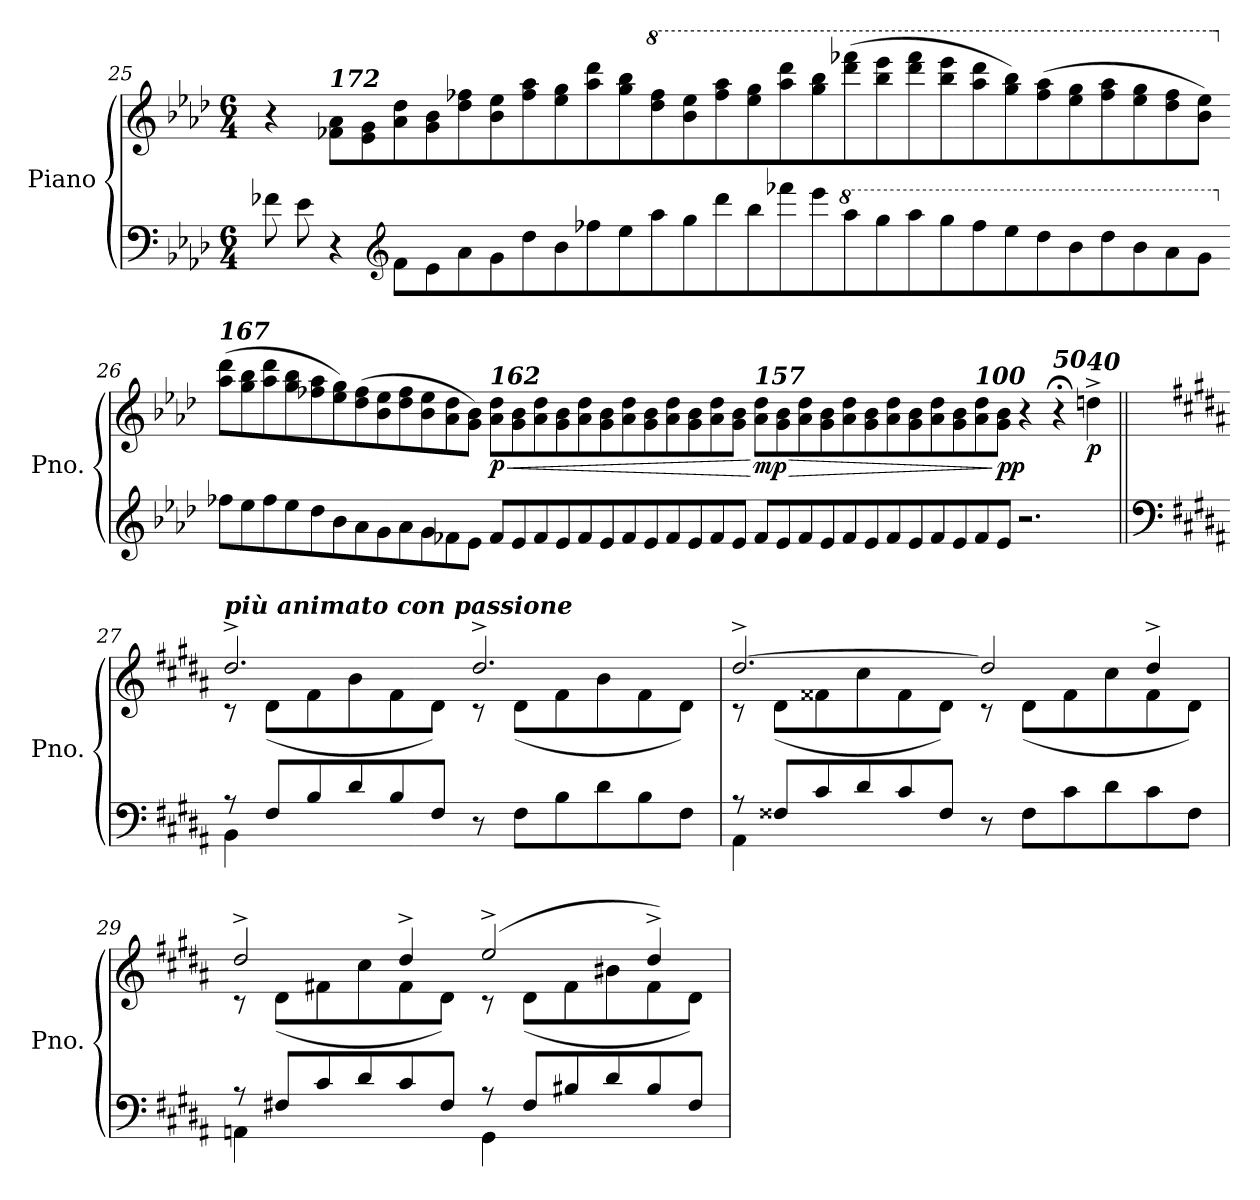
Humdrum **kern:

**kern	**kern	**dynam
*part1	*part1	*part1
*staff2	*staff1	*staff1/2
*I"Piano	*	*
*I'Pno.	*	*
*clefF4	*clefG2	*
*k[b-e-a-d-]	*k[b-e-a-d-]	*
*M6/4	*M6/4	*
=25	=25	=25
8f-X\	4r	.
8e-\	.	.
!	!LO:TX:a:Bi:t=172	!
4r	8f-X!\ 8a-!\L	.
.	8e-!\ 8g!\	.
*clefG2	*	*
8f-!\L	8a-!\ 8dd-!\	.
8e-!\	8g!\ 8b-!\	.
8a-!\	8dd-!\ 8ff-X!\	.
8g!\	8b-!\ 8ee-!\	.
8dd-!\	8ff-!\ 8aa-!\	.
8b-!\	8ee-!\ 8gg!\	.
8ff-X!\	8aa-!\ 8ddd-!\	.
8ee-!\	8gg!\ 8bb-!\	.
*	*8va	*
8aa-!\	8ddd-!\ 8fff-!\	.
8gg!\	8bb-!\ 8eee-!\	.
8ddd-!\	8fff-!\ 8aaa-!\	.
8bb-!\	8eee-!\ 8ggg!\	.
8fff-X!\	8aaa-!\ 8dddd-!\	.
8eee-!\	8ggg!\ 8bbb-!\	.
*8va	*	*
8aaa-!\	(>8dddd-!\ 8ffff-X!\	.
8ggg!\	8bbb-!\ 8eeee-!\	.
8aaa-!\	8dddd-!\ 8ffff-!\	.
8ggg!\	8bbb-!\ 8eeee-!\	.
8fff-!\	8aaa-!\ 8dddd-!\	.
8eee-!\	8ggg!\ 8bbb-!\)	.
8ddd-!\	(>8fff-!\ 8aaa-!\	.
8bb-!\	8eee-!\ 8ggg!\	.
8ddd-!\	8fff-!\ 8aaa-!\	.
8bb-!\	8eee-!\ 8ggg!\	.
8aa-!\	8ddd-!\ 8fff-!\	.
8gg!\J	8bb-!\ 8eee-!\J)	.
=26-	=26-	=26-
*X8va	*	*
*	*X8va	*
!	!LO:TX:a:Bi:t=167	!
8ff-X!\L	(>8aa-!\ 8ddd-!\L	.
8ee-!\	8gg!\ 8bb-!\	.
8ff-!\	8aa-!\ 8ddd-!\	.
8ee-!\	8gg!\ 8bb-!\	.
8dd-!\	8ff-X!\ 8aa-!\	.
8b-!\	8ee-!\ 8gg!\)	.
8a-!\	(>8dd-!\ 8ff-!\	.
8g!\	8b-!\ 8ee-!\	.
8a-!\	8dd-!\ 8ff-!\	.
8g!\	8b-!\ 8ee-!\	.
8f-X!\	8a-!\ 8dd-!\	.
8e-!\J	8g!\ 8b-!\J)	.
!	!LO:TX:a:Bi:t=162	!
!	!	!LO:HP:b
!	!	!LO:DY:n=1:b
8f-!/L	8a-!\ 8dd-!\L	< p
8e-!/	8g!\ 8b-!\	.
8f-!/	8a-!\ 8dd-!\	.
8e-!/	8g!\ 8b-!\	.
8f-!/	8a-!\ 8dd-!\	.
8e-!/	8g!\ 8b-!\	.
8f-!/	8a-!\ 8dd-!\	.
8e-!/	8g!\ 8b-!\	.
8f-!/	8a-!\ 8dd-!\	.
8e-!/	8g!\ 8b-!\	.
8f-!/	8a-!\ 8dd-!\	.
8e-!/J	8g!\ 8b-!\J	.
!	!LO:TX:a:Bi:t=157	!
!	!	!LO:HP:n=1:b
!	!	!LO:DY:n=2:b
8f-!/L	8a-!\ 8dd-!\L	[ > mp
8e-!/	8g!\ 8b-!\	.
8f-!/	8a-!\ 8dd-!\	.
8e-!/	8g!\ 8b-!\	.
8f-!/	8a-!\ 8dd-!\	.
8e-!/	8g!\ 8b-!\	.
8f-!/	8a-!\ 8dd-!\	.
8e-!/	8g!\ 8b-!\	.
8f-!/	8a-!\ 8dd-!\	.
8e-!/	8g!\ 8b-!\	.
!	!LO:TX:a:Bi:t=100	!
8f-!/	8a-!\ 8dd-!\	.
!	!	!LO:DY:n=3:b
8e-!/J	8g!\ 8b-!\J	] pp
2.r	4r	.
!	!LO:TX:a:Bi:t=50	!
.	4r;<	.
!	!LO:TX:a:Bi:t=40	!
!	!	!LO:DY:n=4:b
.	4ddn^\	p
=27||	=27||	=27||
*clefF4	*	*
*k[f#c#g#d#a#]	*k[f#c#g#d#a#]	*
*^	*^	*
!	!	!LO:TX:a:Bi:t=più animato con passione	!	!
8r	4BB\	2.dd#^/	8r	.
8F#/L	.	.	(<8d#\L	.
8B/	1ryy	.	8f#\	.
8d#/	.	.	8b\	.
8B/	.	.	8f#\	.
8F#/J	.	.	8d#\J)	.
8r	.	2.dd#^/	8r	.
8F#\L	.	.	(<8d#\L	.
8B\	.	.	8f#\	.
8d#\	.	.	8b\	.
8B\	4ryy	.	8f#\	.
8F#\J	.	.	8d#\J)	.
=28	=28	=28	=28	=28
8r	4AA#\	[2.dd#^/	8r	.
8F##X/L	.	.	(<8d#\L	.
8c#/	1ryy	.	8f##X\	.
8d#/	.	.	8cc#\	.
8c#/	.	.	8f##\	.
8F##/J	.	.	8d#\J)	.
8r	.	2dd#/]	8r	.
8F##\L	.	.	(<8d#\L	.
8c#\	.	.	8f##\	.
8d#\	.	.	8cc#\	.
8c#\	4ryy	4dd#^/	8f##\	.
8F##\J	.	.	8d#\J)	.
=29	=29	=29	=29	=29
8r	4AAn\	2dd#^/	8r	.
8F#X/L	.	.	(<8d#\L	.
8c#/	2ryy	.	8f#X\	.
8d#/	.	.	8cc#\	.
8c#/	.	4dd#^/	8f#\	.
8F#/J	.	.	8d#\J)	.
8r	4GG#\	(>2ee^/	8r	.
8F#/L	.	.	(<8d#\L	.
8B#X/	2ryy	.	8f#\	.
8d#/	.	.	8b#X\	.
8B#/	.	4dd#^/)	8f#\	.
8F#/J	.	.	8d#\J)	.
*v	*v	*	*	*
*	*v	*v	*
=	=	=
*-	*-	*-
